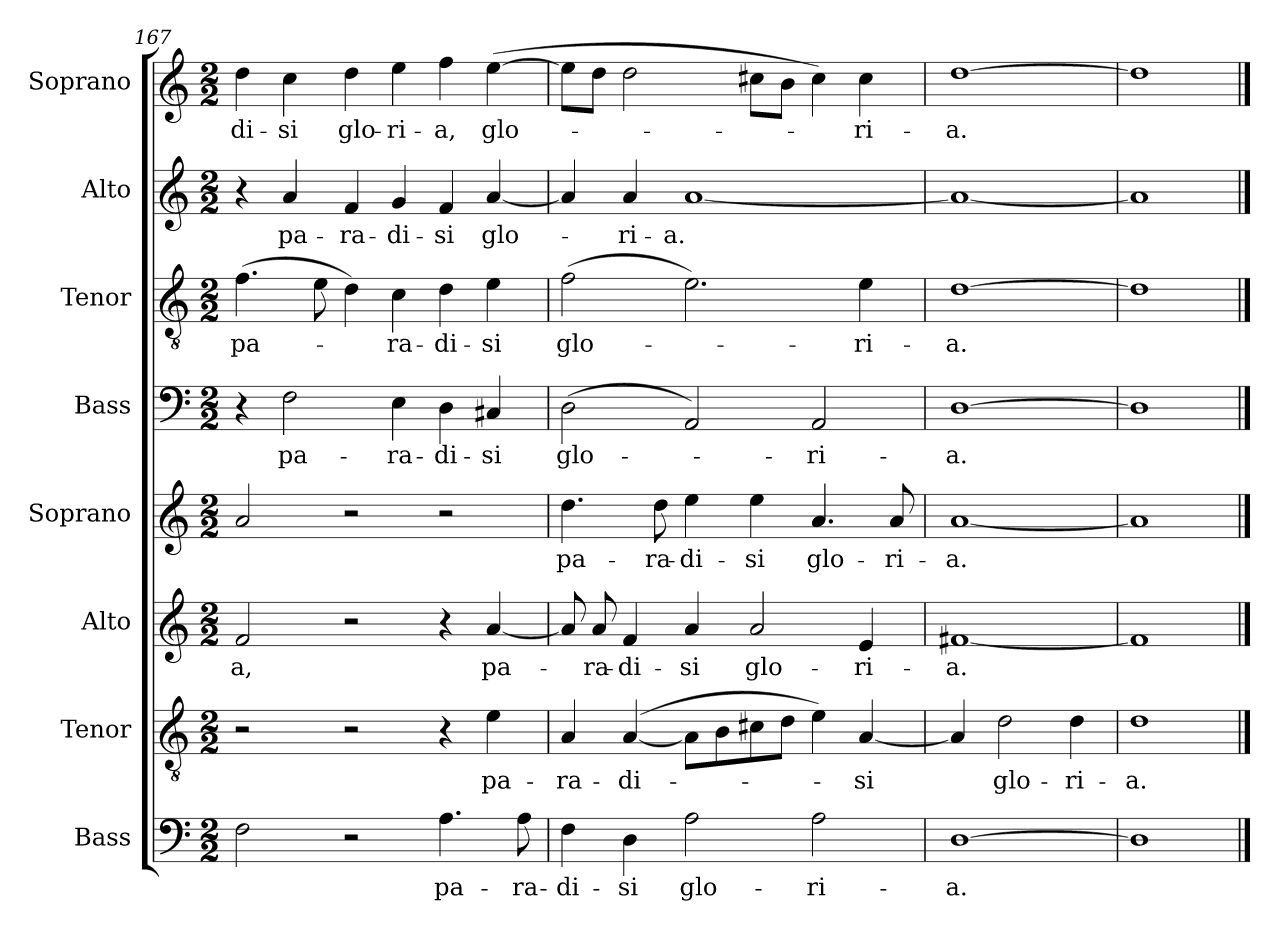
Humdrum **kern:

**kern	**text	**kern	**text	**kern	**text	**kern	**text	**kern	**text	**kern	**text	**kern	**text	**kern	**text
*part8	*part8	*part7	*part7	*part6	*part6	*part5	*part5	*part4	*part4	*part3	*part3	*part2	*part2	*part1	*part1
*staff8	*staff8	*staff7	*staff7	*staff6	*staff6	*staff5	*staff5	*staff4	*staff4	*staff3	*staff3	*staff2	*staff2	*staff1	*staff1
*I"Bass	*	*I"Tenor	*	*I"Alto	*	*I"Soprano	*	*I"Bass	*	*I"Tenor	*	*I"Alto	*	*I"Soprano	*
*clefF4	*	*clefGv2	*	*clefG2	*	*clefG2	*	*clefF4	*	*clefGv2	*	*clefG2	*	*clefG2	*
*k[]	*	*k[]	*	*k[]	*	*k[]	*	*k[]	*	*k[]	*	*k[]	*	*k[]	*
*C:	*	*C:	*	*C:	*	*C:	*	*C:	*	*C:	*	*C:	*	*C:	*
*M2/2	*	*M2/2	*	*M2/2	*	*M2/2	*	*M2/2	*	*M2/2	*	*M2/2	*	*M2/2	*
=167	=167	=167	=167	=167	=167	=167	=167	=167	=167	=167	=167	=167	=167	=167	=167
2F\	.	2r	.	2f/	-a,	2a/	.	4r	.	(4.f\	pa-	4r	.	4dd\	-di-
.	.	.	.	.	.	.	.	2F\	pa-	.	.	4a/	pa-	4cc\	-si
.	.	.	.	.	.	.	.	.	.	8e\	.	.	.	.	.
2r	.	2r	.	2r	.	2r	.	.	.	4d\)	.	4f/	-ra-	4dd\	glo-
.	.	.	.	.	.	.	.	4E\	-ra-	4c\	-ra-	4g/	-di-	4ee\	-ri-
4.A\	pa-	4r	.	4r	.	2r	.	4D\	-di-	4d\	-di-	4f/	-si	4ff\	-a,
.	.	4e\	pa-	[4a/	pa-	.	.	4C#X/	-si	4e\	-si	[4a/	glo-	([4ee\	glo-
8A\	-ra-	.	.	.	.	.	.	.	.	.	.	.	.	.	.
=168	=168	=168	=168	=168	=168	=168	=168	=168	=168	=168	=168	=168	=168	=168	=168
4F\	-di-	4A/	-ra-	8a/]	.	4.dd\	pa-	(2D\	glo-	(2f\	glo-	4a/]	.	8ee\L]	.
.	.	.	.	8a/	-ra-	.	.	.	.	.	.	.	.	8dd\J	.
4D\	-si	([4A/	-di-	4f/	-di-	.	.	.	.	.	.	4a/	-ri-	2dd\	.
.	.	.	.	.	.	8dd\	-ra-	.	.	.	.	.	.	.	.
2A\	glo-	8A\L]	.	4a/	-si	4ee\	-di-	2AA/)	.	2.e\)	.	[1a	-a.	.	.
.	.	8B\	.	.	.	.	.	.	.	.	.	.	.	.	.
.	.	8c#X\	.	2a/	glo-	4ee\	-si	.	.	.	.	.	.	8cc#X\L	.
.	.	8d\J	.	.	.	.	.	.	.	.	.	.	.	8b\J	.
2A\	-ri-	4e\)	.	.	.	4.a/	glo-	2AA/	-ri-	.	.	.	.	4cc#\)	.
.	.	[4A/	-si	4e/	-ri-	.	.	.	.	4e\	-ri-	.	.	4cc#\	-ri-
.	.	.	.	.	.	8a/	-ri-	.	.	.	.	.	.	.	.
=169	=169	=169	=169	=169	=169	=169	=169	=169	=169	=169	=169	=169	=169	=169	=169
[1D	-a.	4A/]	.	[1f#X	-a.	[1a	-a.	[1D	-a.	[1d	-a.	1a_	.	[1dd	-a.
.	.	2d\	glo-	.	.	.	.	.	.	.	.	.	.	.	.
.	.	4d\	-ri-	.	.	.	.	.	.	.	.	.	.	.	.
=170	=170	=170	=170	=170	=170	=170	=170	=170	=170	=170	=170	=170	=170	=170	=170
1D]	.	1d	-a.	1f#]	.	1a]	.	1D]	.	1d]	.	1a]	.	1dd]	.
==	==	==	==	==	==	==	==	==	==	==	==	==	==	==	==
*-	*-	*-	*-	*-	*-	*-	*-	*-	*-	*-	*-	*-	*-	*-	*-
